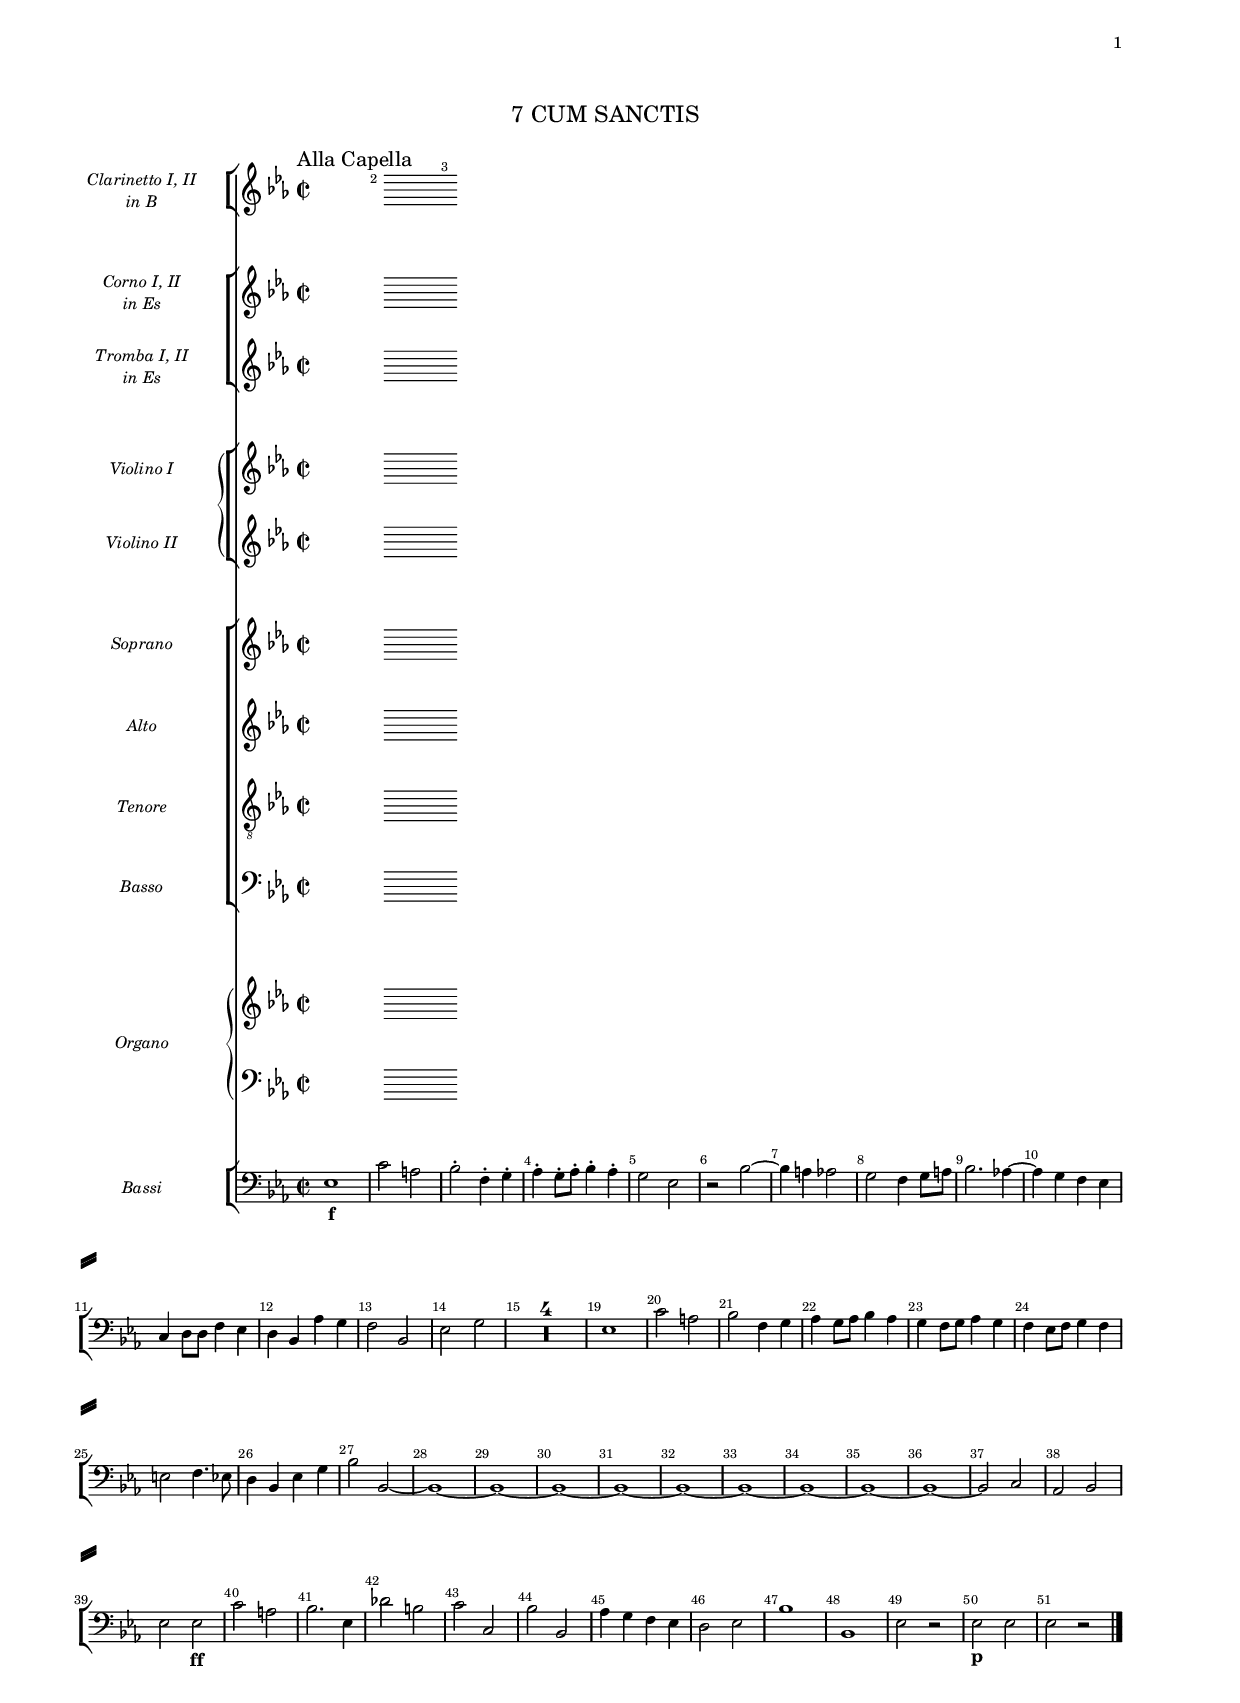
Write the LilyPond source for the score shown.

% (c) 2017 by Wolfgang Skala.
% This file is licensed under the Creative Commons Attribution-NonCommercial-ShareAlike 4.0 International License.
% To view a copy of this license, visit http://creativecommons.org/licenses/by-nc-sa/4.0/.

\version "2.18.0"

\include "../definitions.ly"

#(set-global-staff-size 14.14)

\book {
	\bookpart {
		\header {
			subtitle = \markup { \vspace #3 \normal-text \larger \larger "7 CUM SANCTIS" }
			composer = \markup { \larger " " }
		}
		\score {
			<<
				\new StaffGroup {
					\new Staff <<
						\set Staff.instrumentName = \markup { \center-column { "Clarinetto I, II" "in B" } }
						\partcombine \CumSanctisClarinettoI \CumSanctisClarinettoII
					>>
				}
				\new StaffGroup <<
					\new Staff <<
						\set Staff.instrumentName = \markup { \center-column { "Corno I, II" "in Es" } }
						\partcombine \CumSanctisCornoI \CumSanctisCornoII
					>>
					\new Staff <<
						\set Staff.instrumentName = \markup { \center-column { "Tromba I, II" "in Es" } }
						\partcombine \CumSanctisTrombaI \CumSanctisTrombaII
					>>
				>>
				\new StaffGroup <<
					\new GrandStaff <<
						\new Staff {
							\set Staff.instrumentName = "Violino I"
							\CumSanctisViolinoI
						}
						\new Staff {
							\set Staff.instrumentName = "Violino II"
							\CumSanctisViolinoII
						}
					>>
				>>
				\new ChoirStaff <<
					\new Staff {
						\set Staff.instrumentName = "Soprano"
						\new Voice = "Soprano" { \dynamicUp \CumSanctisSopranoNotes }
					}
					\new Lyrics \lyricsto Soprano \CumSanctisSopranoLyrics
					
					\new Staff {
						\set Staff.instrumentName = "Alto"
						\new Voice = "Alto" { \dynamicUp \CumSanctisAltoNotes }
					}
					\new Lyrics \lyricsto Alto \CumSanctisAltoLyrics
					
					\new Staff {
						\set Staff.instrumentName = "Tenore"
						\new Voice = "Tenore" { \dynamicUp \CumSanctisTenoreNotes }
					}
					\new Lyrics \lyricsto Tenore \CumSanctisTenoreLyrics
					
					\new Staff {
						\set Staff.instrumentName = "Basso"
						\new Voice = "Basso" { \dynamicUp \CumSanctisBassoNotes }
					}
					\new Lyrics \lyricsto Basso \CumSanctisBassoLyrics
				>>
				\new PianoStaff <<
					\set PianoStaff.instrumentName = "Organo"
					\new Staff << \CumSanctisOrganoR >>
					\new Staff << \dynamicUp \CumSanctisOrganoL >>
				>>
				\new StaffGroup <<
					\new Staff {
						\set Staff.instrumentName = "Bassi"
						\CumSanctisBassi
					}
				>>
				\new FiguredBass {
					\CumSanctisBassFigures
				}
			>>
			\layout { }
			\midi { \tempo 4 = 75 }
		}
	}
}